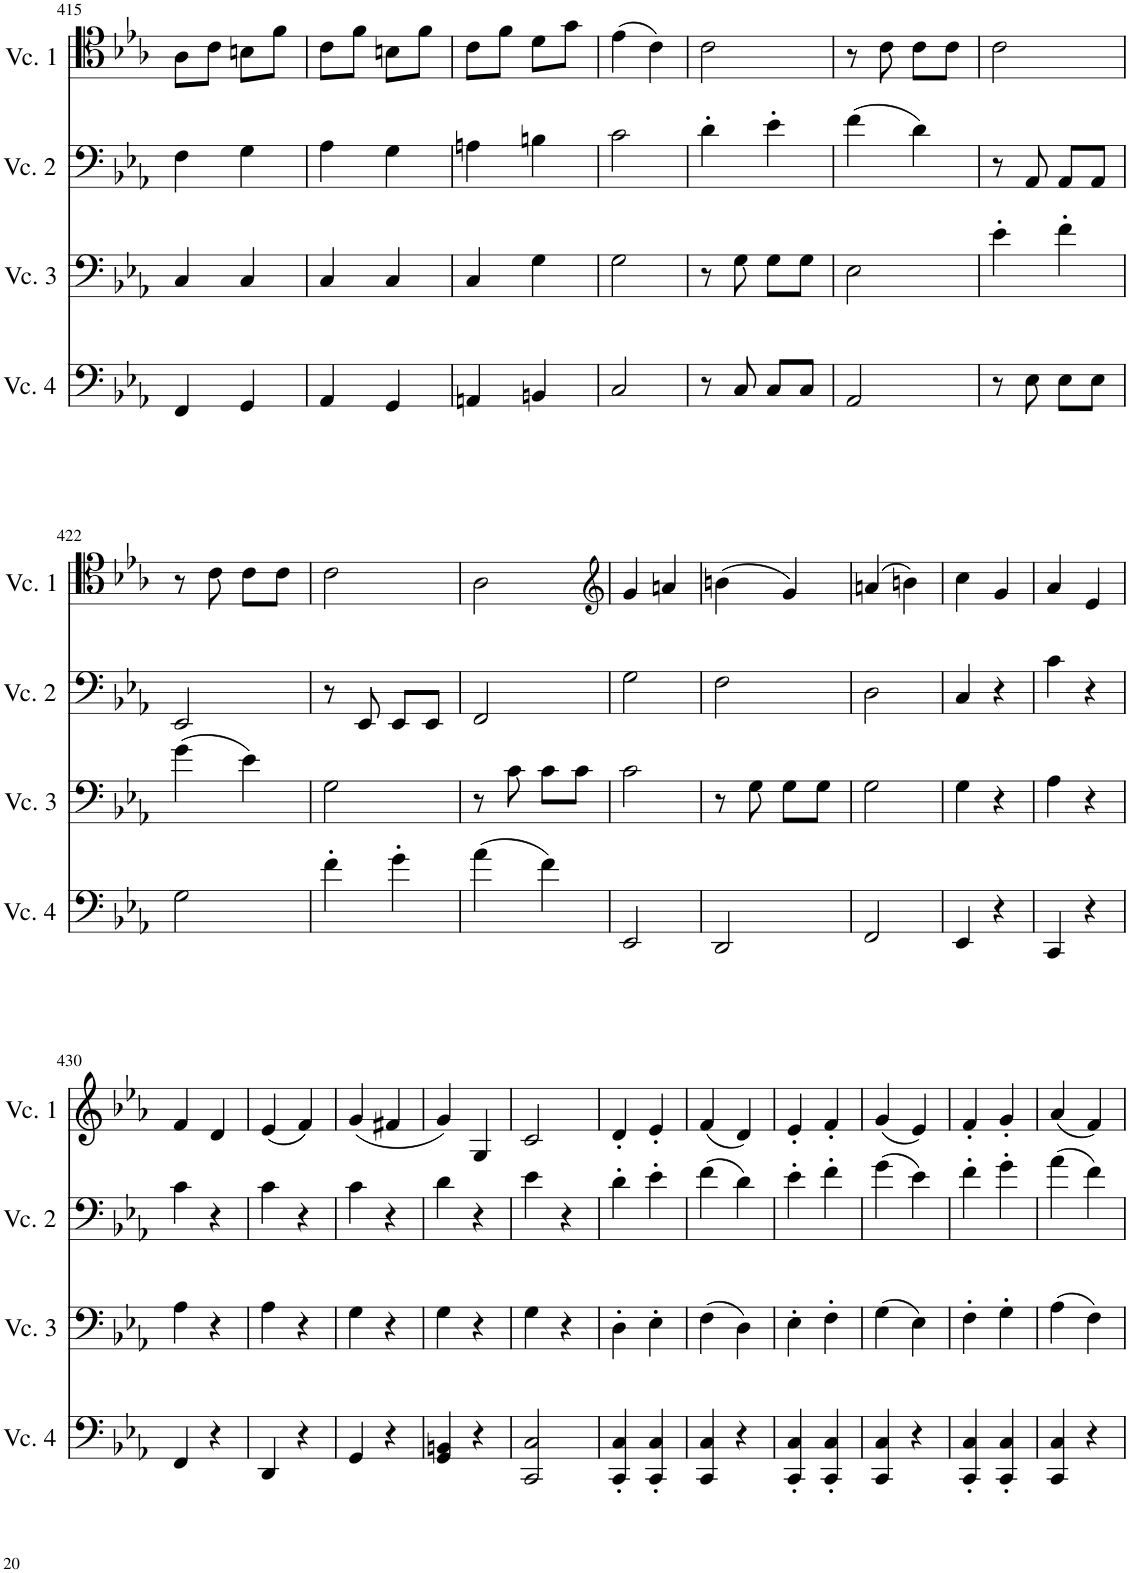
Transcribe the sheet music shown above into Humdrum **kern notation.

**kern	**kern	**kern	**kern
*part4	*part3	*part2	*part1
*staff4	*staff3	*staff2	*staff1
*I"Cello 4	*I"Cello 3	*I"Cello 2	*I"Cello 1
!!LO:PB:g=z
*clefF4	*clefF4	*clefF4	*clefC4
*k[b-e-a-]	*k[b-e-a-]	*k[b-e-a-]	*k[b-e-a-]
*M2/4	*M2/4	*M2/4	*M2/4
=415	=415	=415	=415
4FF/	4C/	4F\	8A-\L
.	.	.	8c\J
4GG/	4C/	4G\	8Bn\L
.	.	.	8f\J
=416	=416	=416	=416
4AA-/	4C/	4A-\	8c\L
.	.	.	8f\J
4GG/	4C/	4G\	8Bn\L
.	.	.	8f\J
=417	=417	=417	=417
4AAn/	4C/	4An\	8c\L
.	.	.	8f\J
4BBn/	4G\	4Bn\	8d\L
.	.	.	8g\J
=418	=418	=418	=418
2C/	2G\	2c\	(4e-\
.	.	.	4c\)
=419	=419	=419	=419
8r	8r	4d'\	2c\
8C/	8G\	.	.
8C/L	8G\L	4e-'\	.
8C/J	8G\J	.	.
=420	=420	=420	=420
2AA-/	2E-\	(4f\	8r
.	.	.	8c\
.	.	4d\)	8c\L
.	.	.	8c\J
=421	=421	=421	=421
8r	4e-'\	8r	2c\
8E-\	.	8AA-/	.
8E-\L	4f'\	8AA-/L	.
8E-\J	.	8AA-/J	.
!!LO:LB:g=z
=422	=422	=422	=422
2G\	(4g\	2EE-/	8r
.	.	.	8c\
.	4e-\)	.	8c\L
.	.	.	8c\J
=423	=423	=423	=423
4f'\	2G\	8r	2c\
.	.	8EE-/	.
4g'\	.	8EE-/L	.
.	.	8EE-/J	.
=424	=424	=424	=424
(4a-\	8r	2FF/	2A-\
.	8c\	.	.
4f\)	8c\L	.	.
.	8c\J	.	.
=425	=425	=425	=425
*	*	*	*clefG2
2EE-/	2c\	2G\	4g/
.	.	.	4an/
=426	=426	=426	=426
2DD/	8r	2F\	(4bn\
.	8G\	.	.
.	8G\L	.	4g/)
.	8G\J	.	.
=427	=427	=427	=427
2FF/	2G\	2D\	(4an/
.	.	.	4bn\)
=428	=428	=428	=428
4EE-/	4G\	4C/	4cc\
4r	4r	4r	4g/
=429	=429	=429	=429
4CC/	4A-\	4c\	4a-/
4r	4r	4r	4e-/
!!LO:LB:g=z
=430	=430	=430	=430
4FF/	4A-\	4c\	4f/
4r	4r	4r	4d/
=431	=431	=431	=431
4DD/	4A-\	4c\	(4e-/
4r	4r	4r	4f/)
=432	=432	=432	=432
4GG/	4G\	4c\	(4g/
4r	4r	4r	4f#X/
=433	=433	=433	=433
4GG/ 4BBn/	4G\	4d\	4g/)
4r	4r	4r	4G/
=434	=434	=434	=434
2CC/ 2C/	4G\	4e-\	2c/
.	4r	4r	.
=435	=435	=435	=435
4CC/' 4C/'	4D'\	4d'\	4d'/
4CC/' 4C/'	4E-'\	4e-'\	4e-'/
=436	=436	=436	=436
4CC/ 4C/	(4F\	(4f\	(4f/
4r	4D\)	4d\)	4d/)
=437	=437	=437	=437
4CC/' 4C/'	4E-'\	4e-'\	4e-'/
4CC/' 4C/'	4F'\	4f'\	4f'/
=438	=438	=438	=438
4CC/ 4C/	(4G\	(4g\	(4g/
4r	4E-\)	4e-\)	4e-/)
=439	=439	=439	=439
4CC/' 4C/'	4F'\	4f'\	4f'/
4CC/' 4C/'	4G'\	4g'\	4g'/
=440	=440	=440	=440
4CC/ 4C/	(4A-\	(4a-\	(4a-/
4r	4F\)	4f\)	4f/)
=	=	=	=
*-	*-	*-	*-
